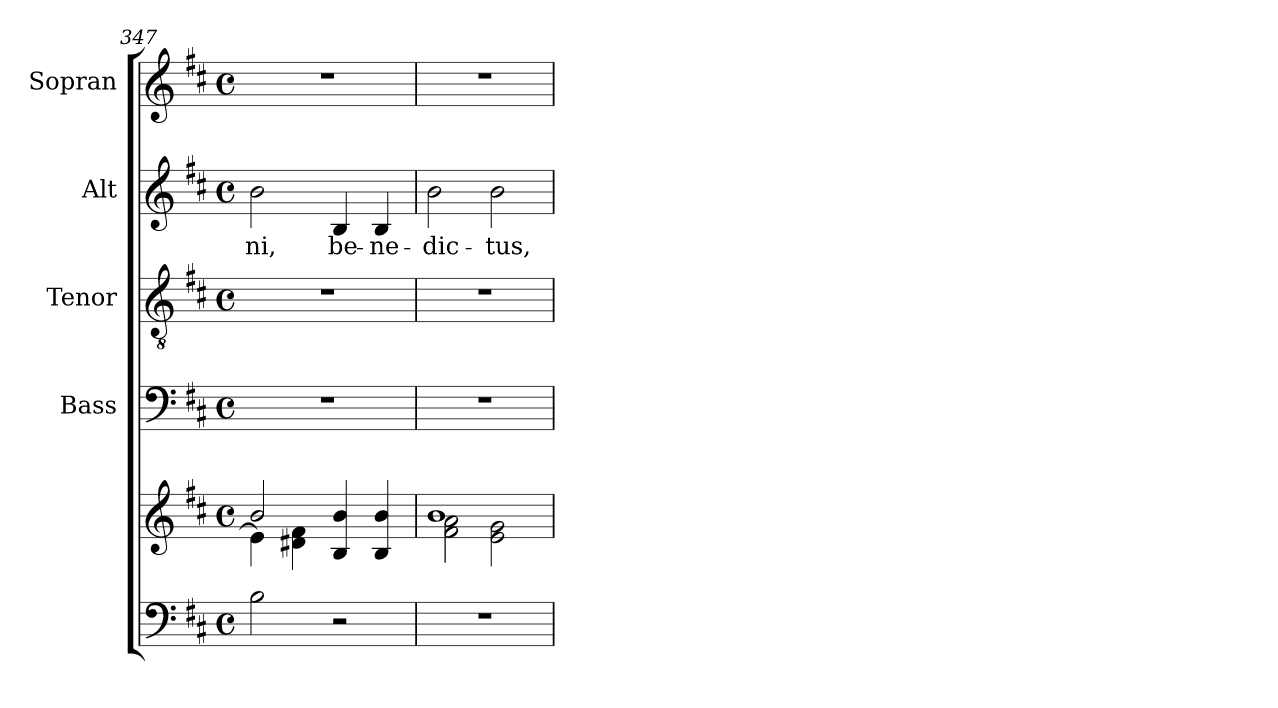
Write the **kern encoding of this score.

**kern	**kern	**kern	**kern	**kern	**text	**kern
*part5	*part5	*part4	*part3	*part2	*part2	*part1
*staff6	*staff5	*staff4	*staff3	*staff2	*staff2	*staff1
*	*	*I"Bass	*I"Tenor	*I"Alt	*	*I"Sopran
*	*	*I'B.	*I'T.	*I'A.	*	*I'S.
*clefF4	*clefG2	*clefF4	*clefGv2	*clefG2	*	*clefG2
*k[f#c#]	*k[f#c#]	*k[f#c#]	*k[f#c#]	*k[f#c#]	*	*k[f#c#]
*D:	*D:	*D:	*D:	*D:	*	*D:
*M4/4	*M4/4	*M4/4	*M4/4	*M4/4	*	*M4/4
*met(c)	*met(c)	*met(c)	*met(c)	*met(c)	*	*met(c)
=347	=347	=347	=347	=347	=347	=347
*	*^	*	*	*	*	*
!	!	!	!	!	!	!LO:LY:b	!
2B\	2b/	4e\]	1r	1r	2b\	-ni,	1r
.	.	4d#X\ 4f#\	.	.	.	.	.
!	!	!	!	!	!	!LO:LY:b	!
2r	4B/ 4b/	2ryy	.	.	4B/	be-	.
!	!	!	!	!	!	!LO:LY:b	!
.	4B/ 4b/	.	.	.	4B/	-ne-	.
=348	=348	=348	=348	=348	=348	=348	=348
!	!	!	!	!	!	!LO:LY:b	!
1r	1b	2f#\ 2a\	1r	1r	2b\	-dic-	1r
!	!	!	!	!	!	!LO:LY:b	!
.	.	2e\ 2g\	.	.	2b\	-tus,	.
*	*v	*v	*	*	*	*	*
=	=	=	=	=	=	=
*-	*-	*-	*-	*-	*-	*-
